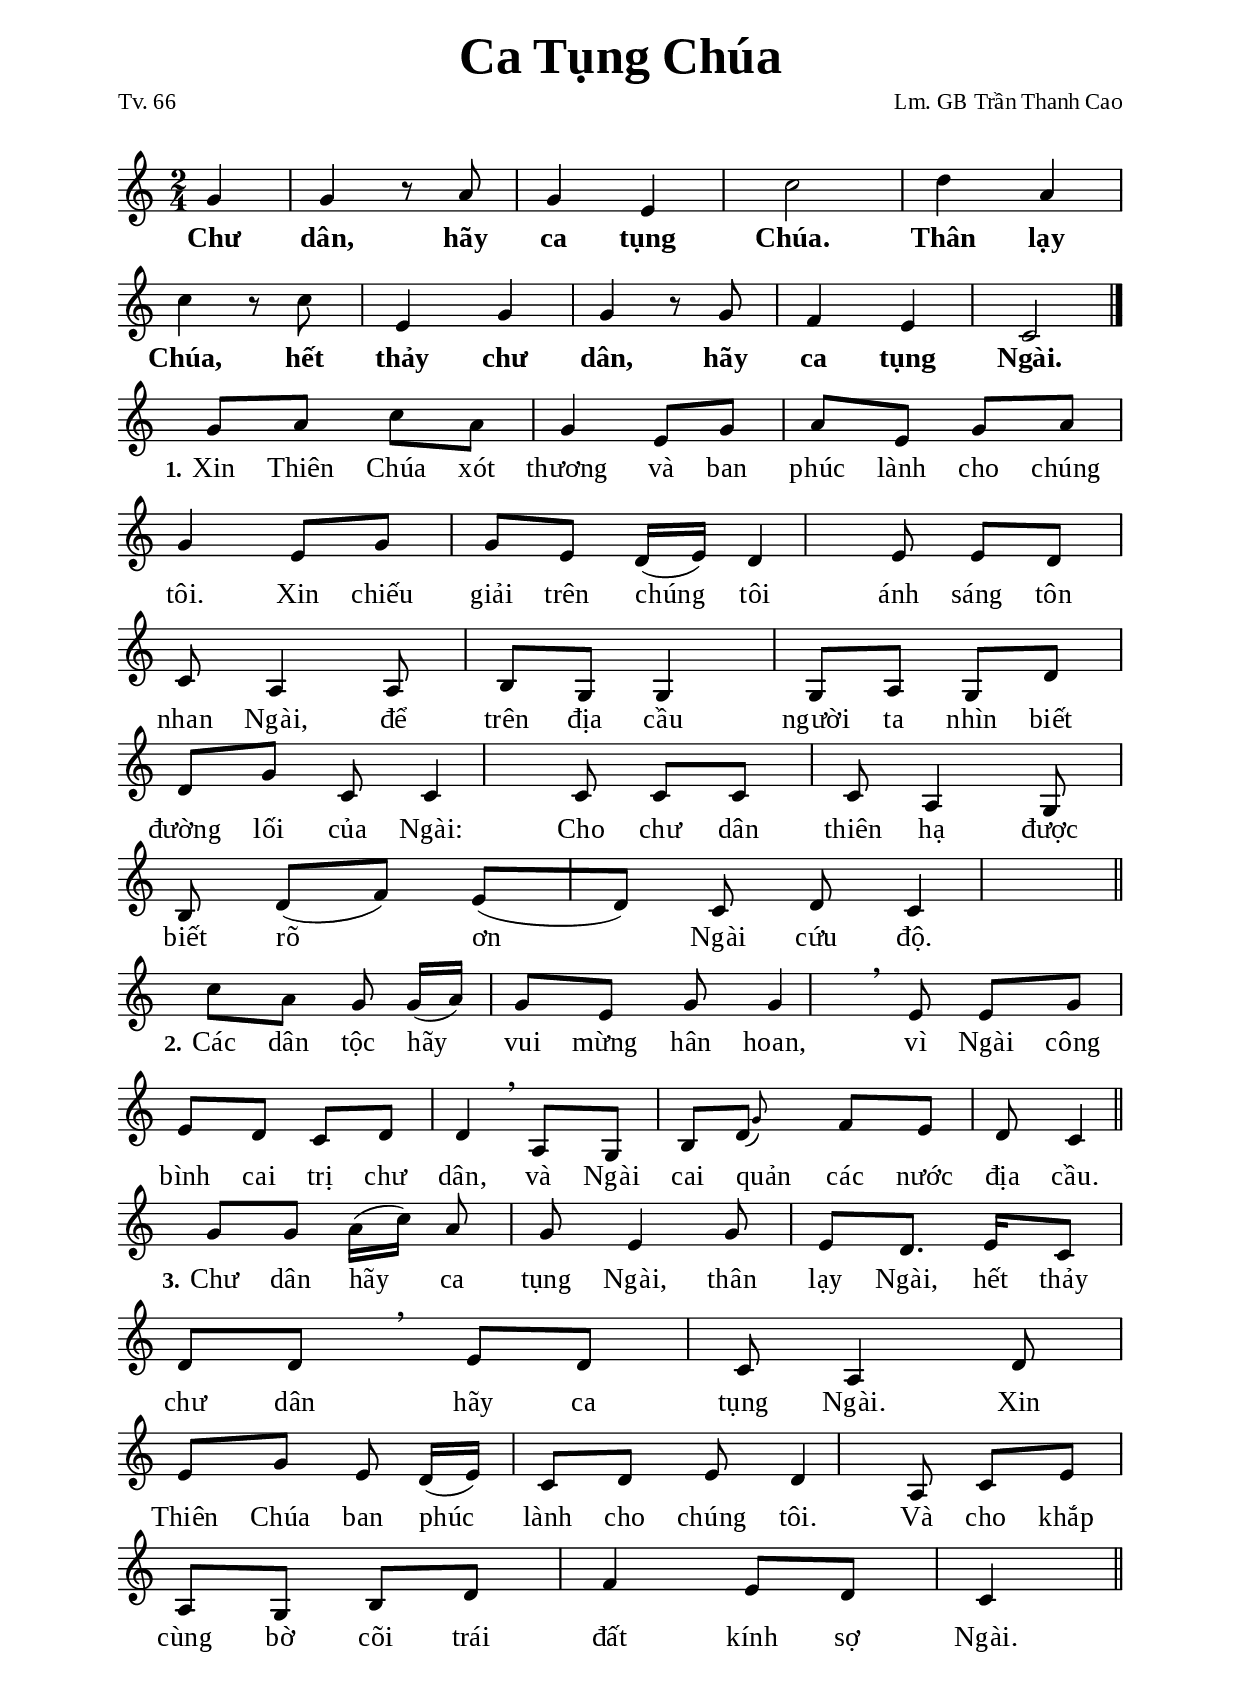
% Cài đặt chung
\version "2.22.1"
\include "english.ly"

\header {
  title = \markup { \fontsize #3 "Ca Tụng Chúa" }
  poet = "Tv. 66"
  composer = "Lm. GB Trần Thanh Cao"
  arranger = " "
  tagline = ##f
}

% Nhạc điệp khúc
nhacDiepKhuc= \relative c'' {
  \partial 4 g4 |
  g r8 a |
  g4 e |
  c'2 |
  d4 a |
  c4 r8 c |
  e,4 g |
  g r8 g |
  f4 e |
  c2 \bar "|."
}

% Nhạc phiên khúc
nhacPhienKhucMot = \relative c'' {
  g8 a c a g4 e8 g a e g a g4
  e8 g g e d16 ([e]) d4
  e8 e d c a4
  a8 b g g4 g8 a g d' d g c, c4
  c8 c c c a4 g8 b d ([f]) e ([d]) c d c4 \bar "||"
}


nhacPhienKhucHai = \relative c'' {
  #(define afterGraceFraction (cons 1 4))
  c8 a g g16 ([a]) g8 e g g4 \breathe
  e8 e g e d c d d4 \breathe
  a8 g b
  \afterGrace d8 (\tweak font-size #-4 g)
  f e d c4 \bar "||"
}

nhacPhienKhucBa = \relative c'' {
  g8 g a16 ([c]) a8 g e4
  g8 e d8. e16 c8 d d \breathe
  e8 d c a4 d8 e g e d16 ([e]) c8 d e d4
  a8 c e a, g b d f4 e8 d c4 \bar "||"
}

% Lời điệp khúc
loiDiepKhuc = \lyricmode {
  Chư dân, hãy ca tụng Chúa.
  Thân lạy Chúa,
  hết thảy chư dân, hãy ca tụng Ngài.
}

% Lời phiên khúc
loiPhienKhucMot = \lyricmode {
  \set stanza = #"1."
  Xin Thiên Chúa xót thương
  và ban phúc lành cho chúng tôi.
  Xin chiếu giải trên chúng tôi ánh sáng tôn nhan Ngài,
  để trên địa cầu người ta nhìn biết đường lối của Ngài:
  Cho chư dân thiên hạ được biết rõ ơn Ngài cứu độ.
}

loiPhienKhucHai = \lyricmode {
  \set stanza = #"2."
  Các dân tộc hãy vui mừng hân hoan,
  vì Ngài công bình cai trị chư dân,
  và Ngài cai quản các nước địa cầu.
}

loiPhienKhucBa = \lyricmode {
  \set stanza = #"3."
  Chư dân hãy ca tụng Ngài,
  thân lạy Ngài, hết thảy chư dân hãy ca tụng Ngài.
  Xin Thiên Chúa ban phúc lành cho chúng tôi.
  Và cho khắp cùng bờ cõi trái đất kính sợ Ngài.
}

% Dàn trang
\paper {
  #(set-paper-size "a4")
  top-margin = 10\mm
  bottom-margin = 10\mm
  left-margin = 20\mm
  right-margin = 20\mm
  indent = #0
  #(define fonts
    (make-pango-font-tree
      "Liberation Serif"
      "Liberation Serif"
      "Liberation Serif"
      (/ 20 20)))
  page-count = #1
  system-system-spacing = #'((basic-distance . 13))
  score-system-spacing = #'((basic-distance . 13))
}

% Thiết lập tông và nhịp
TongNhip = { \key c \major \time 2/4 }

\score {
  \new ChoirStaff <<
    \new Staff = diepKhuc \with {
        \consists "Merge_rests_engraver"
        %\magnifyStaff #(magstep +1)
      }
      <<
      \new Voice = beSop {
        \TongNhip \stemNeutral \nhacDiepKhuc
      }
    >>
    \new Lyrics \lyricsto beSop \loiDiepKhuc
  >>
  \layout {
    \override Lyrics.LyricText.font-series = #'bold
    \override Lyrics.LyricText.font-size = #+2
    \override Lyrics.LyricSpace.minimum-distance = #5
    \override Score.BarNumber.break-visibility = ##(#f #f #f)
    \override Score.SpacingSpanner.uniform-stretching = ##t
  }
}

\score {
  \new ChoirStaff <<
    \new Staff = phienKhuc \with {
        %\magnifyStaff #(magstep +1)
      }
      <<
      \new Voice = beSop {
        \TongNhip \nhacPhienKhucMot
      }
    >>
    \new Lyrics \lyricsto beSop \loiPhienKhucMot
  >>
  \layout {
    \override Staff.TimeSignature.transparent = ##t
    \override Lyrics.LyricText.font-size = #+2
    \override Lyrics.LyricSpace.minimum-distance = #3
    \override Score.BarNumber.break-visibility = ##(#f #f #f)
    \override Score.SpacingSpanner.uniform-stretching = ##t
    \set Score.barAlways = ##t
    \set Score.defaultBarType = ""
  } 
}

\score {
  \new ChoirStaff <<
    \new Staff = phienKhuc \with {
        %\magnifyStaff #(magstep +1)
      }
      <<
      \new Voice = beSop {
        \TongNhip \nhacPhienKhucHai
      }
    >>
    \new Lyrics \lyricsto beSop \loiPhienKhucHai
  >>
  \layout {
    \override Staff.TimeSignature.transparent = ##t
    \override Lyrics.LyricText.font-size = #+2
    \override Lyrics.LyricSpace.minimum-distance = #3
    \override Score.BarNumber.break-visibility = ##(#f #f #f)
    \override Score.SpacingSpanner.uniform-stretching = ##t
    \set Score.barAlways = ##t
    \set Score.defaultBarType = ""
  } 
}

\score {
  \new ChoirStaff <<
    \new Staff = phienKhuc \with {
        %\magnifyStaff #(magstep +1)
      }
      <<
      \new Voice = beSop {
        \TongNhip \nhacPhienKhucBa
      }
    >>
    \new Lyrics \lyricsto beSop \loiPhienKhucBa
  >>
  \layout {
    \override Staff.TimeSignature.transparent = ##t
    \override Lyrics.LyricText.font-size = #+2
    \override Lyrics.LyricSpace.minimum-distance = #3
    \override Score.BarNumber.break-visibility = ##(#f #f #f)
    \override Score.SpacingSpanner.uniform-stretching = ##t
    \set Score.barAlways = ##t
    \set Score.defaultBarType = ""
  } 
}
